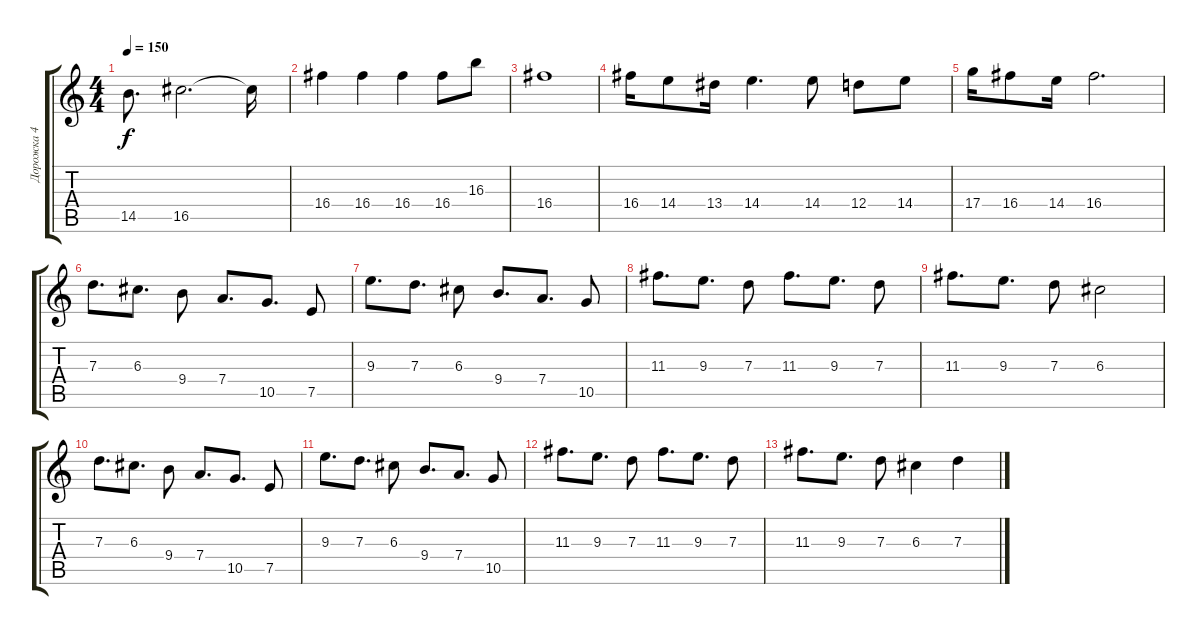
\track ("Дорожка 4" "Дорожка 4") {instrument overdrivenguitar}
\staff {score tabs}
\tuning (E4 B3 G3 D3 A2 E2) {hide}
\ts (4 4)
\tempo 150
\clef g2
\ks c
14.5.8{d dy f} 16.5.2{d} 16.5{t}.16 |
16.4.4 16.4.4 16.4.4 16.4.8 16.3.8 |
16.4.1 |
16.4.16 14.4.8 13.4.16 14.4.4{d} 14.4.8 12.4.8 14.4.8 |
17.4.16 16.4.8 14.4.16 16.4.2{d} |
7.3.8{d} 6.3.8{d} 9.4.8 7.4.8{d} 10.5.8{d} 7.5.8 |
9.3.8{d} 7.3.8{d} 6.3.8 9.4.8{d} 7.4.8{d} 10.5.8 |
11.3.8{d} 9.3.8{d} 7.3.8 11.3.8{d} 9.3.8{d} 7.3.8 |
11.3.8{d} 9.3.8{d} 7.3.8 6.3.2 |
7.3.8{d} 6.3.8{d} 9.4.8 7.4.8{d} 10.5.8{d} 7.5.8 |
9.3.8{d} 7.3.8{d} 6.3.8 9.4.8{d} 7.4.8{d} 10.5.8 |
11.3.8{d} 9.3.8{d} 7.3.8 11.3.8{d} 9.3.8{d} 7.3.8 |
11.3.8{d} 9.3.8{d} 7.3.8 6.3.4 7.3.4
